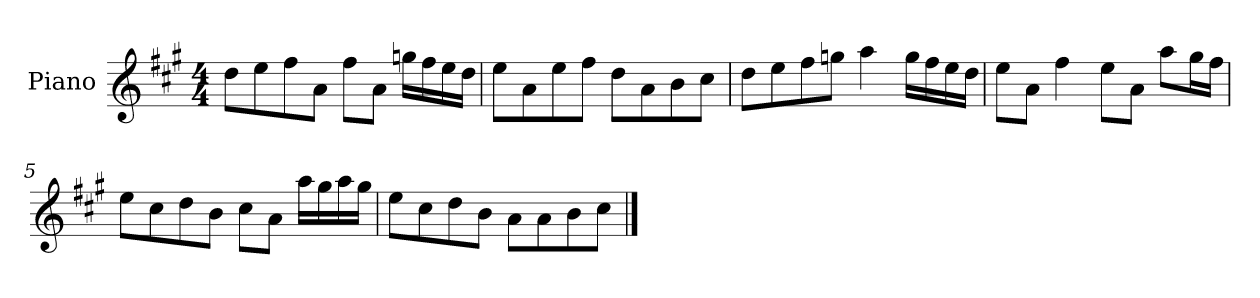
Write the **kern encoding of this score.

**kern
*part1
*staff1
*I"Piano
*I'P-no
*clefG2
*k[f#c#g#]
*M4/4
*MM90
=1
8dd\L
8ee\
8ff#\
8a\J
8ff#\L
8a\J
16ggn\LL
16ff#\
16ee\
16dd\JJ
=2
8ee\L
8a\
8ee\
8ff#\J
8dd\L
8a\
8b\
8cc#\J
=3
8dd\L
8ee\
8ff#\
8ggn\J
4aa\
16gg\LL
16ff#\
16ee\
16dd\JJ
=4
8ee\L
8a\J
4ff#\
8ee\L
8a\J
8aa\L
16gg#\L
16ff#\JJ
!!LO:LB:g=z
=5
8ee\L
8cc#\
8dd\
8b\J
8cc#\L
8a\J
16aa\LL
16gg#\
16aa\
16gg#\JJ
=6
8ee\L
8cc#\
8dd\
8b\J
8a\L
8a\
8b\
8cc#\J
==
*-
